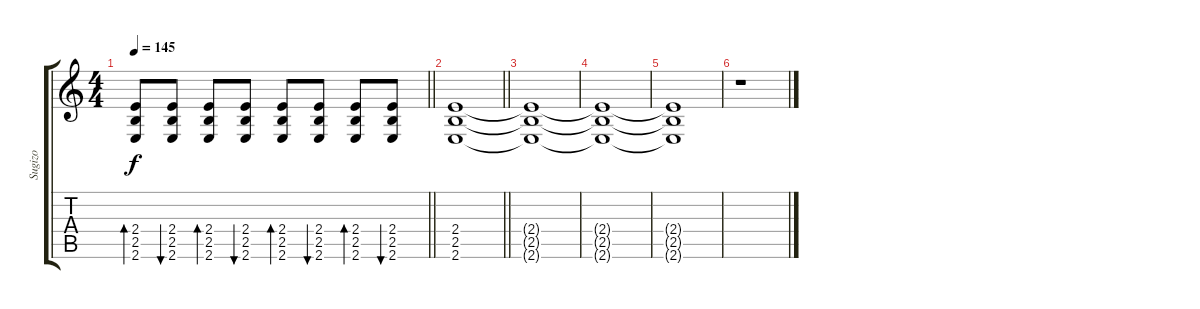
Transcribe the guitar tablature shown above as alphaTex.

\track ("Sugizo" "Sugizo") {instrument overdrivenguitar}
\staff {score tabs}
\tuning (E4 B3 G3 D3 A2 D2) {hide}
\ts (4 4)
\tempo 145
\clef g2
\barLineRight lightlight
\ks c
(2.4 2.5 2.6).8{bd 60 dy f} (2.4 2.5 2.6).8{bu 60} (2.4 2.5 2.6).8{bd 60} (2.4 2.5 2.6).8{bu 60} (2.4 2.5 2.6).8{bd 60} (2.4 2.5 2.6).8{bu 60} (2.4 2.5 2.6).8{bd 60} (2.4 2.5 2.6).8{bu 60} |
\barLineRight lightlight
(2.4 2.5 2.6).1 |
(2.4{t} 2.5{t} 2.6{t}).1 |
(2.4{t} 2.5{t} 2.6{t}).1 |
(2.4{t} 2.5{t} 2.6{t}).1 |
r.1
